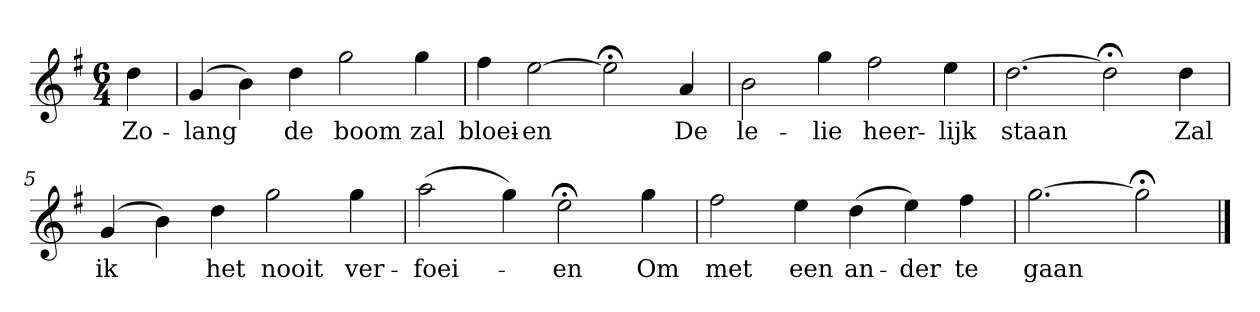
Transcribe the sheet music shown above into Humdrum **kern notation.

**kern	**text
*part1	*part1
*staff1	*staff1
*k[f#]	*
*G:	*
*M6/4	*
*MM120	*
=	=
4dd	Zo-
=1	=1
(4g	-lang
4b)	.
4dd	de
2gg	boom
4gg	zal
=2	=2
4ff#	bloei-
[2ee	-en
2ee;<]	.
4a	De
=3	=3
2b	le-
4gg	-lie
2ff#	heer-
4ee	-lijk
=4	=4
[2.dd	staan
2dd;<]	.
4dd	Zal
=5	=5
(4g	ik
4b)	.
4dd	het
2gg	nooit
4gg	ver-
=6	=6
(2aa	-foei-
4gg)	.
2ee;<	-en
4gg	Om
=7	=7
2ff#	met
4ee	een
(4dd	an-
4ee)	-der
4ff#	te
=8	=8
[2.gg	gaan
2gg;<]	.
==	==
*-	*-
